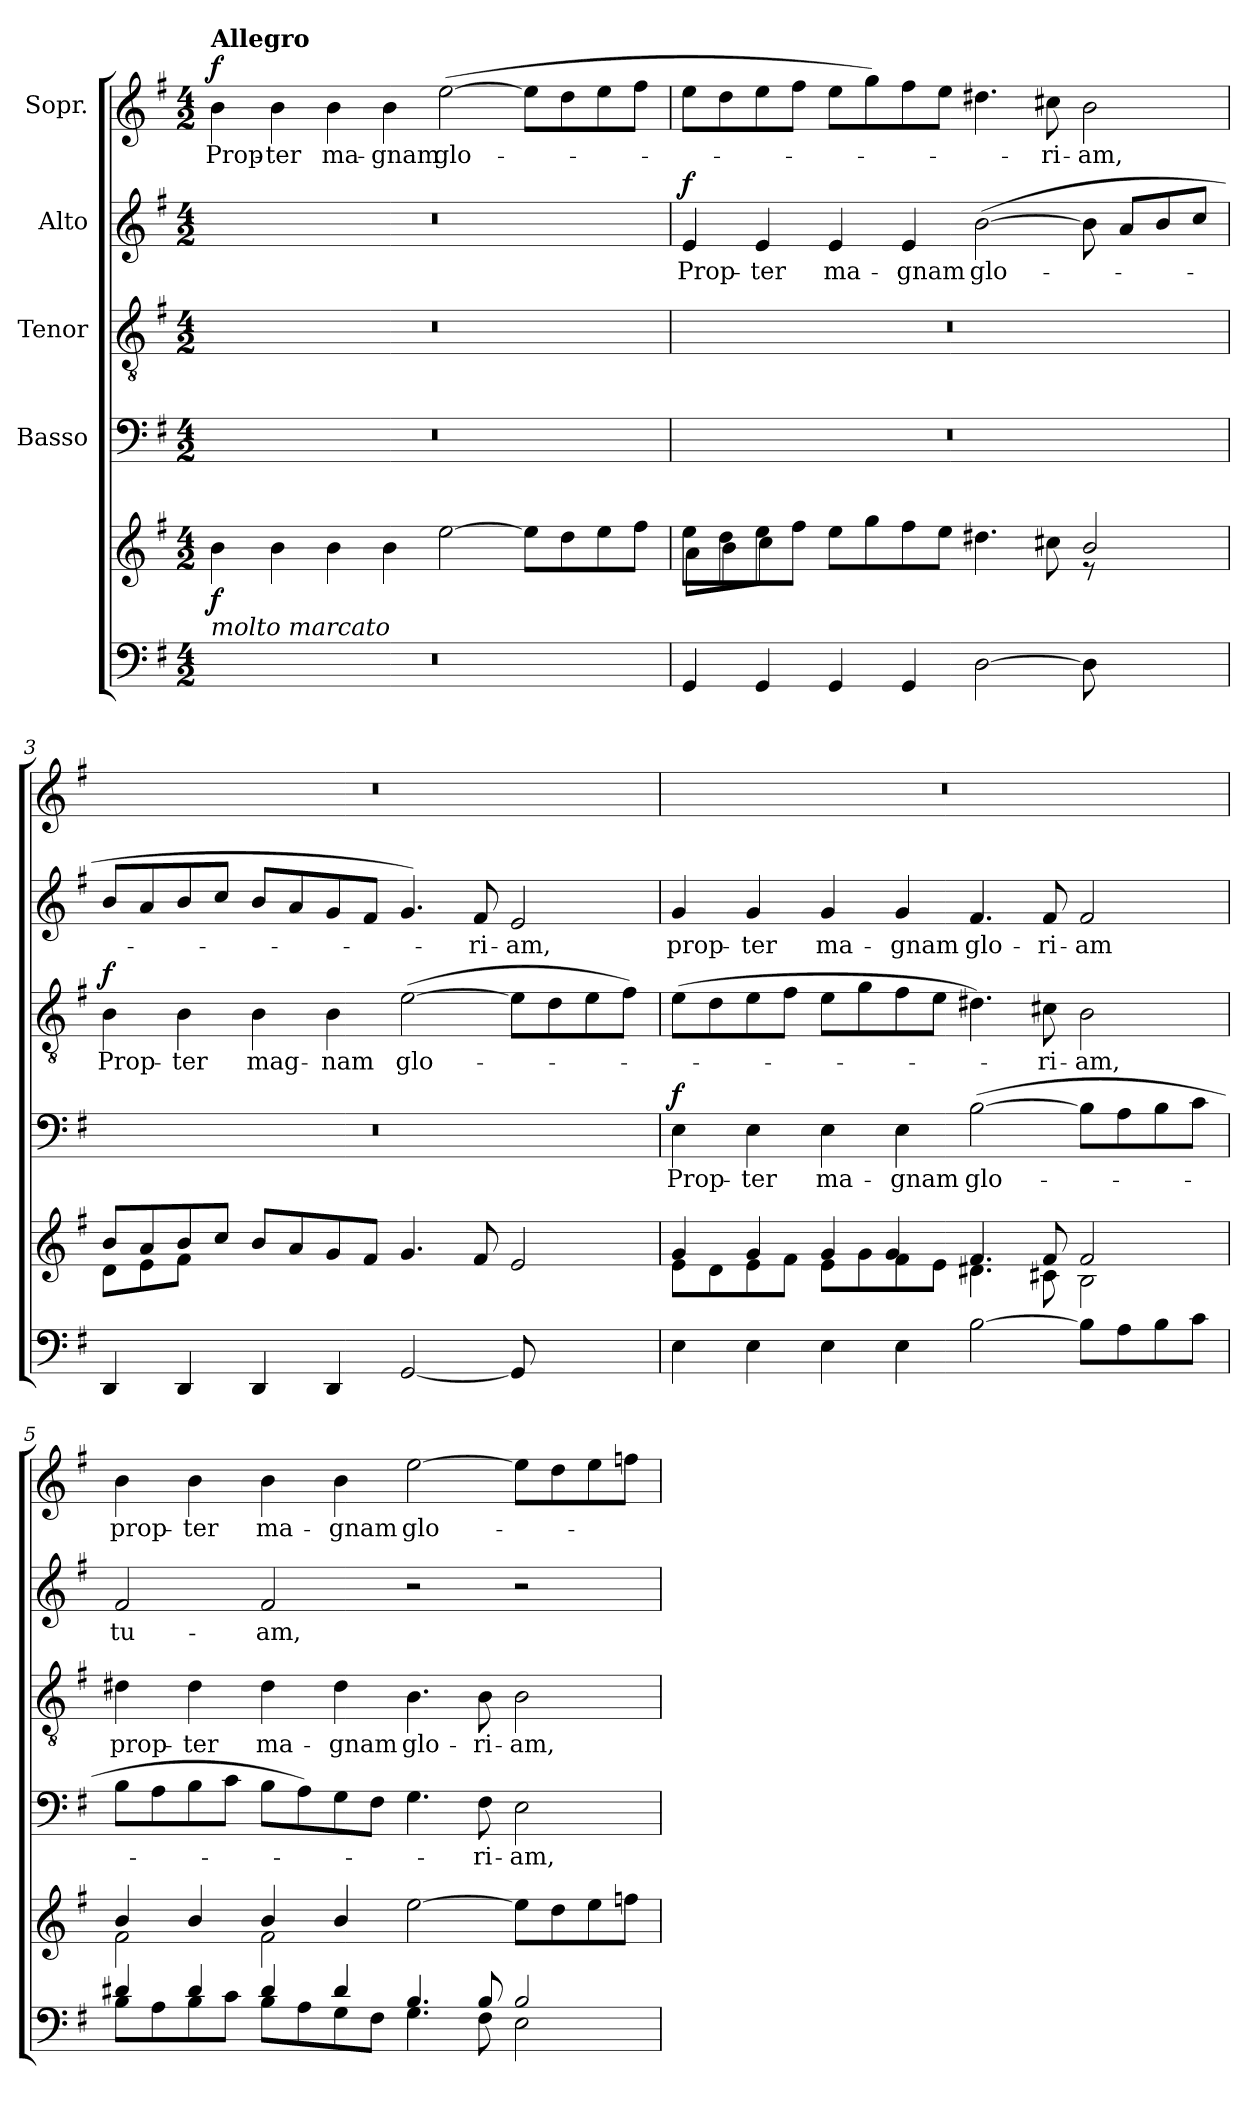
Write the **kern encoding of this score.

**kern	**kern	**dynam	**kern	**text	**dynam	**kern	**text	**dynam	**kern	**text	**dynam	**kern	**text	**dynam
*part6	*part5	*part5	*part4	*part4	*part4	*part3	*part3	*part3	*part2	*part2	*part2	*part1	*part1	*part1
*staff6	*staff5	*staff5	*staff4	*staff4	*staff4	*staff3	*staff3	*staff3	*staff2	*staff2	*staff2	*staff1	*staff1	*staff1
*	*	*	*I"Basso	*	*	*I"Tenor	*	*	*I"Alto	*	*	*I"Sopr.	*	*
*clefF4	*clefG2	*	*clefF4	*	*	*clefGv2	*	*	*clefG2	*	*	*clefG2	*	*
*k[f#]	*k[f#]	*	*k[f#]	*	*	*k[f#]	*	*	*k[f#]	*	*	*k[f#]	*	*
*G:	*G:	*	*G:	*	*	*G:	*	*	*G:	*	*	*G:	*	*
*M4/2	*M4/2	*	*M4/2	*	*	*M4/2	*	*	*M4/2	*	*	*M4/2	*	*
=1	=1	=1	=1	=1	=1	=1	=1	=1	=1	=1	=1	=1	=1	=1
!	!	!	!	!	!	!	!	!	!	!	!	!LO:TX:a:B:t=Allegro	!	!
!	!LO:TX:b:i:t=molto marcato	!	!	!	!	!	!	!	!	!	!	!	!	!
!	!	!LO:DY:b	!	!	!	!	!	!	!	!	!	!	!LO:LY:b	!LO:DY:a
0r	4b\	f	0r	.	.	0r	.	.	0r	.	.	4b\	Prop-	f
!	!	!	!	!	!	!	!	!	!	!	!	!	!LO:LY:b	!
.	4b\	.	.	.	.	.	.	.	.	.	.	4b\	-ter	.
!	!	!	!	!	!	!	!	!	!	!	!	!	!LO:LY:b	!
.	4b\	.	.	.	.	.	.	.	.	.	.	4b\	ma-	.
!	!	!	!	!	!	!	!	!	!	!	!	!	!LO:LY:b	!
.	4b\	.	.	.	.	.	.	.	.	.	.	4b\	-gnam	.
!	!	!	!	!	!	!	!	!	!	!	!	!	!LO:LY:b	!
.	[>2ee\	.	.	.	.	.	.	.	.	.	.	(>[>2ee\	glo-	.
.	8ee\L]	.	.	.	.	.	.	.	.	.	.	8ee\L]	.	.
.	8dd\	.	.	.	.	.	.	.	.	.	.	8dd\	.	.
.	8ee\	.	.	.	.	.	.	.	.	.	.	8ee\	.	.
.	8ff#\J	.	.	.	.	.	.	.	.	.	.	8ff#\J	.	.
=2	=2	=2	=2	=2	=2	=2	=2	=2	=2	=2	=2	=2	=2	=2
*	*^	*	*	*	*	*	*	*	*	*	*	*	*	*
*	*	*^	*	*	*	*	*	*	*	*	*	*	*	*	*
!	!	!	!	!	!	!	!	!	!	!	!	!LO:LY:b	!LO:DY:a	!	!	!
4GG/	8ee\L	1.ryy	8a\L	.	0r	.	.	0r	.	.	4e/	Prop-	f	8ee\L	.	.
.	8dd\	.	8b\	.	.	.	.	.	.	.	.	.	.	8dd\	.	.
!	!	!	!	!	!	!	!	!	!	!	!	!LO:LY:b	!	!	!	!
4GG/	8ee\	.	8cc\J	.	.	.	.	.	.	.	4e/	-ter	.	8ee\	.	.
.	8ff#\J	.	1ryy	.	.	.	.	.	.	.	.	.	.	8ff#\J	.	.
!	!	!	!	!	!	!	!	!	!	!	!	!LO:LY:b	!	!	!	!
4GG/	8ee\L	.	.	.	.	.	.	.	.	.	4e/	ma-	.	8ee\L	.	.
.	8gg\	.	.	.	.	.	.	.	.	.	.	.	.	8gg\)	.	.
!	!	!	!	!	!	!	!	!	!	!	!	!LO:LY:b	!	!	!	!
4GG/	8ff#\	.	.	.	.	.	.	.	.	.	4e/	-gnam	.	8ff#\	.	.
.	8ee\J	.	.	.	.	.	.	.	.	.	.	.	.	8ee\J	.	.
!	!	!	!	!	!	!	!	!	!	!	!	!LO:LY:b	!	!	!	!
[>2D\	4.dd#X\	.	.	.	.	.	.	.	.	.	(>[>2b\	glo-	.	4.dd#X\	.	.
!	!	!	!	!	!	!	!	!	!	!	!	!	!	!	!LO:LY:b	!
.	8cc#X\	.	2ryy	.	.	.	.	.	.	.	.	.	.	8cc#X\	-ri-	.
!	!	!	!	!	!	!	!	!	!	!	!	!	!	!	!LO:LY:b	!
8D\]	2b/	8re	.	.	.	.	.	.	.	.	8b\]	.	.	2b\	-am,	.
4.ryy	.	4.ryy	.	.	.	.	.	.	.	.	8a/L	.	.	.	.	.
.	.	.	.	.	.	.	.	.	.	.	8b/	.	.	.	.	.
.	.	.	8ryy	.	.	.	.	.	.	.	8cc/J	.	.	.	.	.
!!LO:LB:g=z
=3	=3	=3	=3	=3	=3	=3	=3	=3	=3	=3	=3	=3	=3	=3	=3	=3
!	!	!	!	!	!	!	!	!	!LO:LY:b	!LO:DY:a	!	!	!	!	!	!
*	*	*v	*v	*	*	*	*	*	*	*	*	*	*	*	*	*
4DD/	8b/L	8d\L	.	0r	.	.	4B\	Prop-	f	8b/L	.	.	0r	.	.
.	8a/	8e\	.	.	.	.	.	.	.	8a/	.	.	.	.	.
!	!	!	!	!	!	!	!	!LO:LY:b	!	!	!	!	!	!	!
4DD/	8b/	8f#\J	.	.	.	.	4B\	-ter	.	8b/	.	.	.	.	.
.	8cc/J	1ryy	.	.	.	.	.	.	.	8cc/J	.	.	.	.	.
!	!	!	!	!	!	!	!	!LO:LY:b	!	!	!	!	!	!	!
4DD/	8b/L	.	.	.	.	.	4B\	mag-	.	8b/L	.	.	.	.	.
.	8a/	.	.	.	.	.	.	.	.	8a/	.	.	.	.	.
!	!	!	!	!	!	!	!	!LO:LY:b	!	!	!	!	!	!	!
4DD/	8g/	.	.	.	.	.	4B\	-nam	.	8g/	.	.	.	.	.
.	8f#/J	.	.	.	.	.	.	.	.	8f#/J	.	.	.	.	.
!	!	!	!	!	!	!	!	!LO:LY:b	!	!	!	!	!	!	!
[<2GG/	4.g/	.	.	.	.	.	(>[>2e\	glo-	.	4.g/)	.	.	.	.	.
!	!	!	!	!	!	!	!	!	!	!	!LO:LY:b	!	!	!	!
.	8f#/	2ryy	.	.	.	.	.	.	.	8f#/	-ri-	.	.	.	.
!	!	!	!	!	!	!	!	!	!	!	!LO:LY:b	!	!	!	!
8GG/]	2e/	.	.	.	.	.	8e\L]	.	.	2e/	-am,	.	.	.	.
4.ryy	.	.	.	.	.	.	8d\	.	.	.	.	.	.	.	.
.	.	.	.	.	.	.	8e\	.	.	.	.	.	.	.	.
.	.	8ryy	.	.	.	.	8f#\J)	.	.	.	.	.	.	.	.
!!LO:LB:g=z
=4	=4	=4	=4	=4	=4	=4	=4	=4	=4	=4	=4	=4	=4	=4	=4
!	!	!	!	!	!LO:LY:b	!LO:DY:a	!	!	!	!	!LO:LY:b	!	!	!	!
4E\	8e\L	4g/	.	4E\	Prop-	f	(>8e\L	.	.	4g/	prop-	.	0r	.	.
.	8d\	.	.	.	.	.	8d\	.	.	.	.	.	.	.	.
!	!	!	!	!	!LO:LY:b	!	!	!	!	!	!LO:LY:b	!	!	!	!
4E\	8e\	4g/	.	4E\	-ter	.	8e\	.	.	4g/	-ter	.	.	.	.
.	8f#\J	.	.	.	.	.	8f#\J	.	.	.	.	.	.	.	.
!	!	!	!	!	!LO:LY:b	!	!	!	!	!	!LO:LY:b	!	!	!	!
4E\	8e\L	4g/	.	4E\	ma-	.	8e\L	.	.	4g/	ma-	.	.	.	.
.	8g\	.	.	.	.	.	8g\	.	.	.	.	.	.	.	.
!	!	!	!	!	!LO:LY:b	!	!	!	!	!	!LO:LY:b	!	!	!	!
4E\	8f#\	4g/	.	4E\	-gnam	.	8f#\	.	.	4g/	-gnam	.	.	.	.
.	8e\J	.	.	.	.	.	8e\J	.	.	.	.	.	.	.	.
!	!	!	!	!	!LO:LY:b	!	!	!	!	!	!LO:LY:b	!	!	!	!
[>2B\	4.d#X\	4.f#/	.	(>[>2B\	glo-	.	4.d#X\)	.	.	4.f#/	glo-	.	.	.	.
!	!	!	!	!	!	!	!	!LO:LY:b	!	!	!LO:LY:b	!	!	!	!
.	8c#X\	8f#/	.	.	.	.	8c#X\	-ri-	.	8f#/	-ri-	.	.	.	.
!	!	!	!	!	!	!	!	!LO:LY:b	!	!	!LO:LY:b	!	!	!	!
8B\L]	2B\	2f#/	.	8B\L]	.	.	2B\	-am,	.	2f#/	-am	.	.	.	.
8A\	.	.	.	8A\	.	.	.	.	.	.	.	.	.	.	.
8B\	.	.	.	8B\	.	.	.	.	.	.	.	.	.	.	.
8c\J	.	.	.	8c\J	.	.	.	.	.	.	.	.	.	.	.
=5	=5	=5	=5	=5	=5	=5	=5	=5	=5	=5	=5	=5	=5	=5	=5
*^	*	*	*	*	*	*	*	*	*	*	*	*	*	*	*
!	!	!	!	!	!	!	!	!	!LO:LY:b	!	!	!LO:LY:b	!	!	!LO:LY:b	!
4d#X/	8B\L	4b/	2f#\	.	8B\L	.	.	4d#X\	prop-	.	2f#/	tu-	.	4b\	prop-	.
.	8A\	.	.	.	8A\	.	.	.	.	.	.	.	.	.	.	.
!	!	!	!	!	!	!	!	!	!LO:LY:b	!	!	!	!	!	!LO:LY:b	!
4d#/	8B\	4b/	.	.	8B\	.	.	4d#\	-ter	.	.	.	.	4b\	-ter	.
.	8c\J	.	.	.	8c\J	.	.	.	.	.	.	.	.	.	.	.
!	!	!	!	!	!	!	!	!	!LO:LY:b	!	!	!LO:LY:b	!	!	!LO:LY:b	!
4d#/	8B\L	4b/	2f#\	.	8B\L	.	.	4d#\	ma-	.	2f#/	-am,	.	4b\	ma-	.
.	8A\	.	.	.	8A\)	.	.	.	.	.	.	.	.	.	.	.
!	!	!	!	!	!	!	!	!	!LO:LY:b	!	!	!	!	!	!LO:LY:b	!
4d#/	8G\	4b/	.	.	8G\	.	.	4d#\	-gnam	.	.	.	.	4b\	-gnam	.
.	8F#\J	.	.	.	8F#\J	.	.	.	.	.	.	.	.	.	.	.
!	!	!	!	!	!	!	!	!	!LO:LY:b	!	!	!	!	!	!LO:LY:b	!
4.B/	4.G\	[>2ee\	1ryy	.	4.G\	.	.	4.B\	glo-	.	2r	.	.	[>2ee\	glo-	.
!	!	!	!	!	!	!LO:LY:b	!	!	!LO:LY:b	!	!	!	!	!	!	!
8B/	8F#\	.	.	.	8F#\	-ri-	.	8B\	-ri-	.	.	.	.	.	.	.
!	!	!	!	!	!	!LO:LY:b	!	!	!LO:LY:b	!	!	!	!	!	!	!
2B/	2E\	8ee\L]	.	.	2E\	-am,	.	2B\	-am,	.	2r	.	.	8ee\L]	.	.
.	.	8dd\	.	.	.	.	.	.	.	.	.	.	.	8dd\	.	.
.	.	8ee\	.	.	.	.	.	.	.	.	.	.	.	8ee\	.	.
.	.	8ffn\J	.	.	.	.	.	.	.	.	.	.	.	8ffn\J	.	.
*v	*v	*	*	*	*	*	*	*	*	*	*	*	*	*	*	*
*	*v	*v	*	*	*	*	*	*	*	*	*	*	*	*	*
=	=	=	=	=	=	=	=	=	=	=	=	=	=	=
*-	*-	*-	*-	*-	*-	*-	*-	*-	*-	*-	*-	*-	*-	*-
